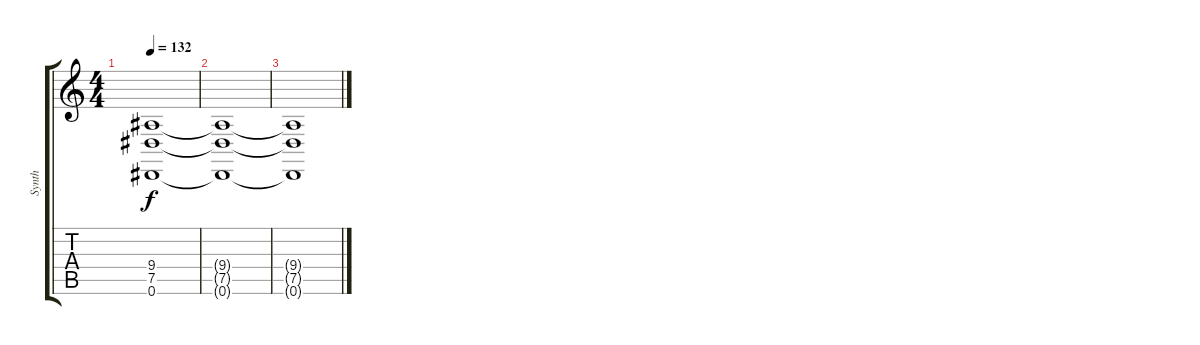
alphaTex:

\track ("Synth" "Synth") {instrument synthstrings1}
\staff {score tabs}
\tuning (Eb4 Bb3 Gb3 Db3 Ab2 Eb2) {hide}
\ts (4 4)
\tempo 132
\clef g2
\ks c
(9.4 7.5 0.6).1{dy f} |
(9.4{t} 7.5{t} 0.6{t}).1 |
(9.4{t} 7.5{t} 0.6{t}).1
